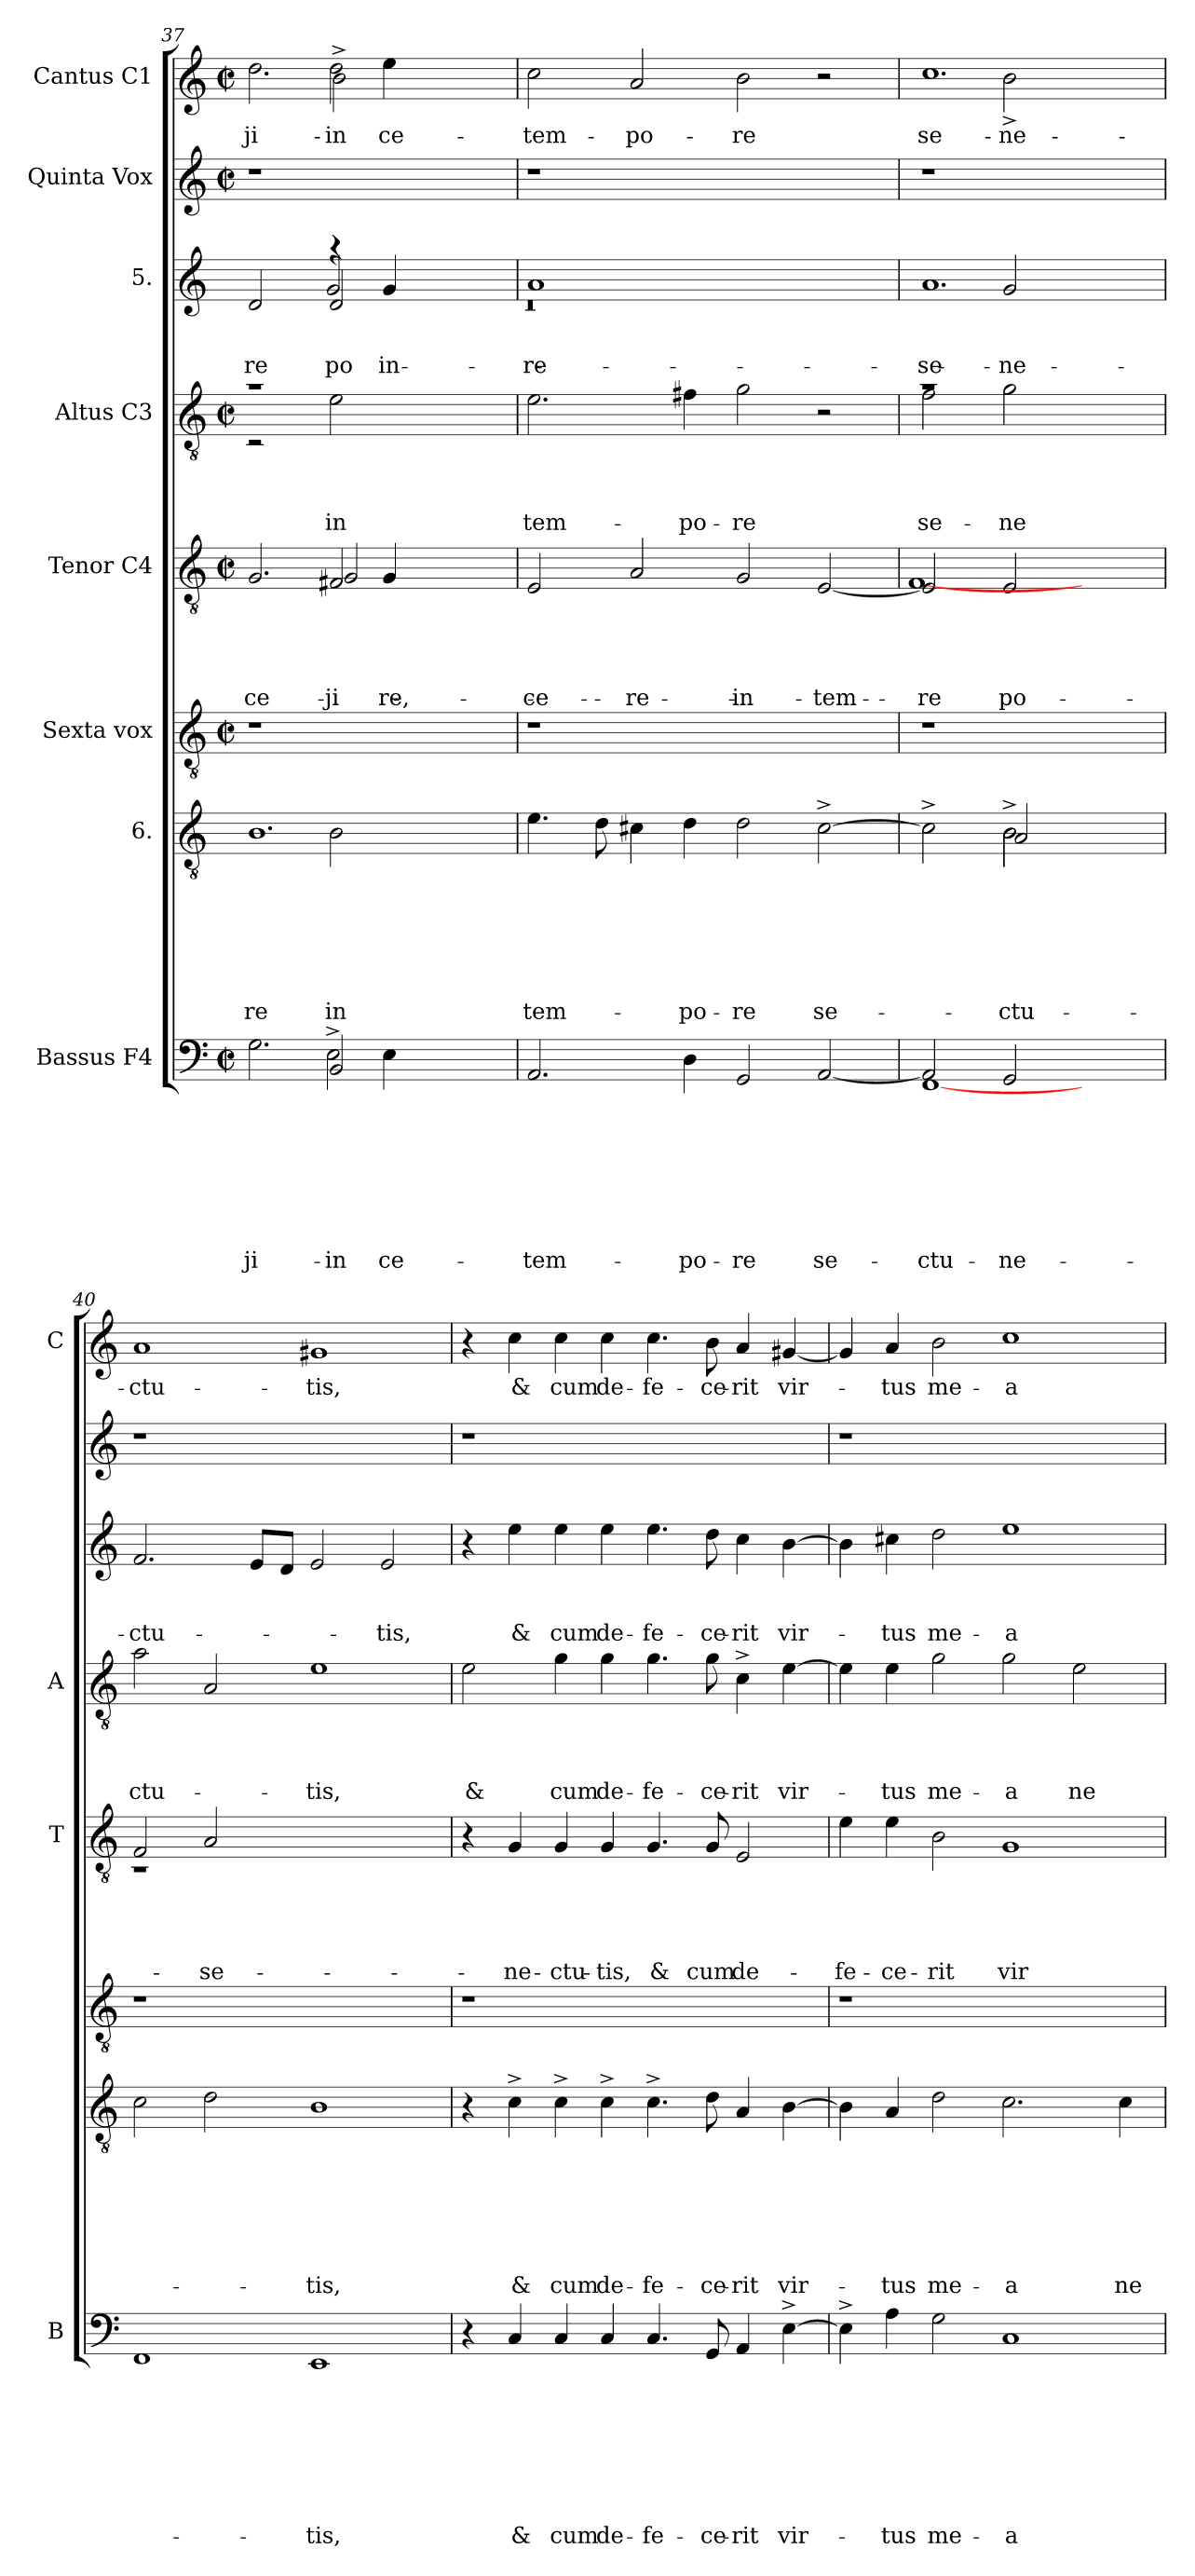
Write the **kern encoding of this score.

**kern	**text	**text	**text	**text	**text	**text	**text	**text	**kern	**text	**text	**text	**text	**text	**text	**text	**kern	**kern	**text	**text	**text	**text	**text	**kern	**text	**text	**text	**text	**kern	**text	**text	**text	**kern	**kern	**text
*part8	*part8	*part8	*part8	*part8	*part8	*part8	*part8	*part8	*part7	*part7	*part7	*part7	*part7	*part7	*part7	*part7	*part6	*part5	*part5	*part5	*part5	*part5	*part5	*part4	*part4	*part4	*part4	*part4	*part3	*part3	*part3	*part3	*part2	*part1	*part1
*staff8	*staff8	*staff8	*staff8	*staff8	*staff8	*staff8	*staff8	*staff8	*staff7	*staff7	*staff7	*staff7	*staff7	*staff7	*staff7	*staff7	*staff6	*staff5	*staff5	*staff5	*staff5	*staff5	*staff5	*staff4	*staff4	*staff4	*staff4	*staff4	*staff3	*staff3	*staff3	*staff3	*staff2	*staff1	*staff1
*I"Bassus F4	*	*	*	*	*	*	*	*	*I"6.	*	*	*	*	*	*	*	*I"Sexta vox	*I"Tenor C4	*	*	*	*	*	*I"Altus C3	*	*	*	*	*I"5.	*	*	*	*I"Quinta Vox	*I"Cantus C1	*
*I'B	*	*	*	*	*	*	*	*	*	*	*	*	*	*	*	*	*	*I'T	*	*	*	*	*	*I'A	*	*	*	*	*	*	*	*	*	*I'C	*
*clefF4	*	*	*	*	*	*	*	*	*clefGv2	*	*	*	*	*	*	*	*clefGv2	*clefGv2	*	*	*	*	*	*clefGv2	*	*	*	*	*clefG2	*	*	*	*clefG2	*clefG2	*
*k[]	*	*	*	*	*	*	*	*	*k[]	*	*	*	*	*	*	*	*k[]	*k[]	*	*	*	*	*	*k[]	*	*	*	*	*k[]	*	*	*	*k[]	*k[]	*
*C:	*	*	*	*	*	*	*	*	*C:	*	*	*	*	*	*	*	*C:	*C:	*	*	*	*	*	*C:	*	*	*	*	*C:	*	*	*	*C:	*C:	*
*M2/2	*	*	*	*	*	*	*	*	*	*	*	*	*	*	*	*	*M2/2	*M2/2	*	*	*	*	*	*M2/2	*	*	*	*	*	*	*	*	*M2/2	*M2/2	*
*met(c|)	*	*	*	*	*	*	*	*	*	*	*	*	*	*	*	*	*met(c|)	*met(c|)	*	*	*	*	*	*met(c|)	*	*	*	*	*	*	*	*	*met(c|)	*met(c|)	*
=37	=37	=37	=37	=37	=37	=37	=37	=37	=37	=37	=37	=37	=37	=37	=37	=37	=37	=37	=37	=37	=37	=37	=37	=37	=37	=37	=37	=37	=37	=37	=37	=37	=37	=37	=37
!	!	!	!	!	!	!	!	!LO:LY:b	!	!	!	!	!	!	!	!LO:LY:b	!	!	!	!	!	!	!LO:LY:b	!	!	!	!	!	!	!	!	!LO:LY:b	!	!	!LO:LY:b
*^	*	*	*	*	*	*	*	*	*^	*	*	*	*	*	*	*	*	*^	*	*	*	*	*	*^	*	*	*	*	*^	*	*	*	*	*^	*
*	*^	*	*	*	*	*	*	*	*	*	*	*	*	*	*	*	*	*	*	*	*^	*	*	*	*	*	*	*	*	*	*	*	*	*^	*	*	*	*	*	*^	*
2.G\	2ryy	2ryy	.	.	.	.	.	.	.	-ji-	1.B	2ryy	.	.	.	.	.	.	-re	1r	2.G/	2ryy	2ryy	.	.	.	.	-ce-	1ra	2rC	.	.	.	.	2d/	2ryy	2ryy	.	.	-re	1r	2.dd\	2ryy	2ryy	-ji-
!	!	!	!	!	!	!	!	!	!	!LO:LY:b	!	!	!	!	!	!	!	!	!	!	!	!	!	!	!	!	!	!	!	!	!	!	!	!	!	!	!	!	!	!	!	!	!	!	!
!	!	!	!	!	!	!	!	!	!	!LO:LY:b	!	!	!	!	!	!	!	!	!LO:LY:b	!	!	!	!	!	!	!	!	!LO:LY:b	!	!	!	!	!	!	!	!	!	!	!	!	!	!	!	!	!
!	!	!	!	!	!	!	!	!	!	!	!	!	!	!	!	!	!	!	!	!	!	!	!	!	!	!	!	!LO:LY:b	!	!	!	!	!	!LO:LY:b	!	!	!	!	!	!LO:LY:b	!	!	!	!	!
!	!	!	!	!	!	!	!	!	!	!	!	!	!	!	!	!	!	!	!	!	!	!	!	!	!	!	!	!	!	!	!	!	!	!	!	!	!	!	!	!LO:LY:b	!	!	!	!	!LO:LY:b
!	!	!	!	!	!	!	!	!	!	!	!	!	!	!	!	!	!	!	!	!	!	!	!	!	!	!	!	!	!	!	!	!	!	!	!	!	!	!	!	!	!	!	!	!	!LO:LY:b
.	2BB/	2E^>\	.	.	.	.	.	.	.	in	.	2B\	.	.	.	.	.	.	in	.	.	2F#X/	2G/	.	.	.	.	-ji-	.	2e\	.	.	.	in	4raa	2d/	2g/	.	.	-po-	.	.	2dd\	2b^>\	in
!	!	!	!	!	!	!	!	!	!	!LO:LY:b	!	!	!	!	!	!	!	!	!	!	!	!	!	!	!	!	!	!LO:LY:b	!	!	!	!	!	!	!	!	!	!	!	!LO:LY:b	!	!	!	!	!LO:LY:b
4E\	.	.	.	.	.	.	.	.	.	-ce-	.	.	.	.	.	.	.	.	.	.	4G/	.	.	.	.	.	.	-re,	.	.	.	.	.	.	4g/	.	.	.	.	in	.	4ee\	.	.	-ce-
2ryy	2ryy	2ryy	.	.	.	.	.	.	.	.	.	2ryy	.	.	.	.	.	.	.	2ryy	2ryy	2ryy	2ryy	.	.	.	.	.	2ryy	2ryy	.	.	.	.	2ryy	2ryy	2ryy	.	.	.	2ryy	2ryy	2ryy	2ryy	.
=38	=38	=38	=38	=38	=38	=38	=38	=38	=38	=38	=38	=38	=38	=38	=38	=38	=38	=38	=38	=38	=38	=38	=38	=38	=38	=38	=38	=38	=38	=38	=38	=38	=38	=38	=38	=38	=38	=38	=38	=38	=38	=38	=38	=38	=38
!	!	!	!	!	!	!	!	!	!	!LO:LY:b	!	!	!	!	!	!	!	!	!LO:LY:b	!	!	!	!	!	!	!	!	!LO:LY:b	!	!	!	!	!	!LO:LY:b	!	!LO:N:vis=1	!	!	!	!LO:LY:b	!	!	!	!	!LO:LY:b
*v	*v	*v	*	*	*	*	*	*	*	*	*	*	*	*	*	*	*	*	*	*	*v	*v	*v	*	*	*	*	*	*v	*v	*	*	*	*	*	*v	*v	*	*	*	*	*v	*v	*v	*
*	*	*	*	*	*	*	*	*	*v	*v	*	*	*	*	*	*	*	*	*	*	*	*	*	*	*	*	*	*	*	*	*	*	*	*	*	*	*
2.AA/	.	.	.	.	.	.	.	tem-	4.e\	.	.	.	.	.	.	tem-	1r	2E/	.	.	.	.	-ce-	2.e\	.	.	.	tem-	1a	0rc	.	.	-re	1r	2cc\	tem-
.	.	.	.	.	.	.	.	.	8d\	.	.	.	.	.	.	.	.	.	.	.	.	.	.	.	.	.	.	.	.	.	.	.	.	.	.	.
!	!	!	!	!	!	!	!	!	!	!	!	!	!	!	!	!	!	!	!	!	!	!	!LO:LY:b	!	!	!	!	!	!	!	!	!	!	!	!	!LO:LY:b
.	.	.	.	.	.	.	.	.	4c#X\	.	.	.	.	.	.	.	.	2A/	.	.	.	.	-re	.	.	.	.	.	.	.	.	.	.	.	2a/	-po-
!	!	!	!	!	!	!	!	!LO:LY:b	!	!	!	!	!	!	!	!LO:LY:b	!	!	!	!	!	!	!	!	!	!	!	!LO:LY:b	!	!	!	!	!	!	!	!
4D\	.	.	.	.	.	.	.	-po-	4d\	.	.	.	.	.	.	-po-	.	.	.	.	.	.	.	4f#X\	.	.	.	-po-	.	.	.	.	.	.	.	.
!	!	!	!	!	!	!	!	!LO:LY:b:rj	!	!	!	!	!	!	!	!LO:LY:b:rj	!	!	!	!	!	!	!LO:LY:b	!	!	!	!	!LO:LY:b:rj	!	!	!	!	!	!	!	!LO:LY:b
2GG/	.	.	.	.	.	.	.	-re	2d\	.	.	.	.	.	.	-re	1ryy	2G/	.	.	.	.	in	2g\	.	.	.	-re	1ryy	.	.	.	.	1ryy	2b\	-re
!	!	!	!	!	!	!	!	!LO:LY:b	!	!	!	!	!	!	!	!LO:LY:b	!	!	!	!	!	!	!LO:LY:b	!	!	!	!	!	!	!	!	!	!	!	!	!
[<2AA/	.	.	.	.	.	.	.	se-	[>2c#^>\	.	.	.	.	.	.	se-	.	[<2E/	.	.	.	.	tem-	2r	.	.	.	.	.	.	.	.	.	.	2r	.
=39	=39	=39	=39	=39	=39	=39	=39	=39	=39	=39	=39	=39	=39	=39	=39	=39	=39	=39	=39	=39	=39	=39	=39	=39	=39	=39	=39	=39	=39	=39	=39	=39	=39	=39	=39	=39
*^	*	*	*	*	*	*	*	*	*	*	*	*	*	*	*	*	*	*	*	*	*	*	*	*	*	*	*	*	*	*	*	*	*	*	*	*
!	!	!	!	!	!	!	!	!	!LO:LY:b	!	!	!	!	!	!	!	!	!	!	!	!	!	!	!LO:LY:b	!	!	!	!	!LO:LY:b	!	!	!	!	!LO:LY:b	!	!	!LO:LY:b
*	*	*	*	*	*	*	*	*	*	*^	*	*	*	*	*	*	*	*	*^	*	*	*	*	*	*^	*	*	*	*	*	*	*	*	*	*	*^	*
*	*	*	*	*	*	*	*	*	*	*	*^	*	*	*	*	*	*	*	*	*	*	*	*	*	*	*	*	*	*	*	*	*	*	*	*	*	*	*	*	*	*
2AA/]	[<1FF	.	.	.	.	.	.	.	-ctu-	2c#^<\]	2ryy	2ryy	.	.	.	.	.	.	.	1r	2E/]	[<1F	.	.	.	.	-re	1ra	2f\	.	.	.	se-	1.a	2ryy	.	.	se-	1r	1.cc	2ryy	se-
!	!	!	!	!	!	!	!	!	!LO:LY:b	!	!	!	!	!	!	!	!	!	!LO:LY:b	!	!	!	!	!	!	!	!	!	!	!	!	!	!	!	!	!	!	!	!	!	!	!
!	!	!	!	!	!	!	!	!	!	!	!	!	!	!	!	!	!	!	!LO:LY:b	!	!	!	!	!	!	!	!LO:LY:b	!	!	!	!	!	!LO:LY:b	!	!	!	!	!LO:LY:b	!	!	!	!LO:LY:b
2GG/	.	.	.	.	.	.	.	.	-ne-	2B^<\	2A/	2B\	.	.	.	.	.	.	-ctu-	.	2E/	.	.	.	.	.	-po-	.	2g\	.	.	.	-ne-	.	2g/	.	.	-ne-	.	.	2b^<\	-ne-
2ryy	2ryy	.	.	.	.	.	.	.	.	2ryy	2ryy	2ryy	.	.	.	.	.	.	.	2ryy	2ryy	2ryy	.	.	.	.	.	2ryy	2ryy	.	.	.	.	.	2ryy	.	.	.	2ryy	.	2ryy	.
!!LO:LB:g=z
=40	=40	=40	=40	=40	=40	=40	=40	=40	=40	=40	=40	=40	=40	=40	=40	=40	=40	=40	=40	=40	=40	=40	=40	=40	=40	=40	=40	=40	=40	=40	=40	=40	=40	=40	=40	=40	=40	=40	=40	=40	=40	=40
!	!	!	!	!	!	!	!	!	!	!	!	!	!	!	!	!	!	!	!	!	!	!LO:N:vis=1	!	!	!	!	!	!	!	!	!	!	!LO:LY:b	!	!	!	!	!LO:LY:b	!	!	!	!LO:LY:b
*v	*v	*	*	*	*	*	*	*	*	*	*	*	*	*	*	*	*	*	*	*	*	*	*	*	*	*	*	*v	*v	*	*	*	*	*v	*v	*	*	*	*	*v	*v	*
*	*	*	*	*	*	*	*	*	*v	*v	*v	*	*	*	*	*	*	*	*	*	*	*	*	*	*	*	*	*	*	*	*	*	*	*	*	*	*	*
1FF	.	.	.	.	.	.	.	.	2c\	.	.	.	.	.	.	.	1r	2F/	0rC	.	.	.	.	.	2a\	.	.	.	-ctu-	2.f/	.	.	-ctu-	1r	1a	-ctu-
!	!	!	!	!	!	!	!	!	!	!	!	!	!	!	!	!	!	!	!	!	!	!	!	!LO:LY:b	!	!	!	!	!	!	!	!	!	!	!	!
.	.	.	.	.	.	.	.	.	2d\	.	.	.	.	.	.	.	.	2A/	.	.	.	.	.	se-	2A/	.	.	.	.	.	.	.	.	.	.	.
.	.	.	.	.	.	.	.	.	.	.	.	.	.	.	.	.	.	.	.	.	.	.	.	.	.	.	.	.	.	8e/L	.	.	.	.	.	.
.	.	.	.	.	.	.	.	.	.	.	.	.	.	.	.	.	.	.	.	.	.	.	.	.	.	.	.	.	.	8d/J	.	.	.	.	.	.
!	!	!	!	!	!	!	!	!LO:LY:b	!	!	!	!	!	!	!	!LO:LY:b	!	!	!	!	!	!	!	!	!	!	!	!	!LO:LY:b	!	!	!	!	!	!	!LO:LY:b
1EE	.	.	.	.	.	.	.	-tis,	1B	.	.	.	.	.	.	-tis,	1ryy	1ryy	.	.	.	.	.	.	1e	.	.	.	-tis,	2e/	.	.	.	1ryy	1g#X	-tis,
!	!	!	!	!	!	!	!	!	!	!	!	!	!	!	!	!	!	!	!	!	!	!	!	!	!	!	!	!	!	!	!	!	!LO:LY:b	!	!	!
.	.	.	.	.	.	.	.	.	.	.	.	.	.	.	.	.	.	.	.	.	.	.	.	.	.	.	.	.	.	2e/	.	.	-tis,	.	.	.
*	*	*	*	*	*	*	*	*	*	*	*	*	*	*	*	*	*	*v	*v	*	*	*	*	*	*	*	*	*	*	*	*	*	*	*	*	*
=41	=41	=41	=41	=41	=41	=41	=41	=41	=41	=41	=41	=41	=41	=41	=41	=41	=41	=41	=41	=41	=41	=41	=41	=41	=41	=41	=41	=41	=41	=41	=41	=41	=41	=41	=41
!	!	!	!	!	!	!	!	!	!	!	!	!	!	!	!	!	!	!	!	!	!	!	!	!	!	!	!	!LO:LY:b	!	!	!	!	!	!	!
4r	.	.	.	.	.	.	.	.	4r	.	.	.	.	.	.	.	1r	4r	.	.	.	.	.	2e\	.	.	.	&	4r	.	.	.	1r	4r	.
!	!	!	!	!	!	!	!	!LO:LY:b	!	!	!	!	!	!	!	!LO:LY:b	!	!	!	!	!	!	!LO:LY:b	!	!	!	!	!	!	!	!	!LO:LY:b	!	!	!LO:LY:b
4C/	.	.	.	.	.	.	.	&	4c^>\	.	.	.	.	.	.	&	.	4G/	.	.	.	.	-ne-	.	.	.	.	.	4ee\	.	.	&	.	4cc\	&
!	!	!	!	!	!	!	!	!LO:LY:b	!	!	!	!	!	!	!	!LO:LY:b	!	!	!	!	!	!	!LO:LY:b	!	!	!	!	!LO:LY:b	!	!	!	!LO:LY:b	!	!	!LO:LY:b
4C/	.	.	.	.	.	.	.	cum	4c^>\	.	.	.	.	.	.	cum	.	4G/	.	.	.	.	-ctu-	4g\	.	.	.	cum	4ee\	.	.	cum	.	4cc\	cum
!	!	!	!	!	!	!	!	!LO:LY:b	!	!	!	!	!	!	!	!LO:LY:b	!	!	!	!	!	!	!LO:LY:b	!	!	!	!	!LO:LY:b	!	!	!	!LO:LY:b	!	!	!LO:LY:b
4C/	.	.	.	.	.	.	.	de-	4c^>\	.	.	.	.	.	.	de-	.	4G/	.	.	.	.	-tis,	4g\	.	.	.	de-	4ee\	.	.	de-	.	4cc\	de-
!	!	!	!	!	!	!	!	!LO:LY:b:rj	!	!	!	!	!	!	!	!LO:LY:b:rj	!	!	!	!	!	!	!LO:LY:b:rj	!	!	!	!	!LO:LY:b:rj	!	!	!	!LO:LY:b:rj	!	!	!LO:LY:b:rj
4.C/	.	.	.	.	.	.	.	-fe-	4.c^>\	.	.	.	.	.	.	-fe-	1ryy	4.G/	.	.	.	.	&	4.g\	.	.	.	-fe-	4.ee\	.	.	-fe-	1ryy	4.cc\	-fe-
!	!	!	!	!	!	!	!	!LO:LY:b	!	!	!	!	!	!	!	!LO:LY:b	!	!	!	!	!	!	!LO:LY:b	!	!	!	!	!LO:LY:b	!	!	!	!LO:LY:b	!	!	!LO:LY:b
8GG/	.	.	.	.	.	.	.	-ce-	8d\	.	.	.	.	.	.	-ce-	.	8G/	.	.	.	.	cum	8g\	.	.	.	-ce-	8dd\	.	.	-ce-	.	8b\	-ce-
!	!	!	!	!	!	!	!	!LO:LY:b	!	!	!	!	!	!	!	!LO:LY:b	!	!	!	!	!	!	!LO:LY:b	!	!	!	!	!LO:LY:b	!	!	!	!LO:LY:b	!	!	!LO:LY:b
4AA/	.	.	.	.	.	.	.	-rit	4A/	.	.	.	.	.	.	-rit	.	2E/	.	.	.	.	de-	4c^>\	.	.	.	-rit	4cc\	.	.	-rit	.	4a/	-rit
!	!	!	!	!	!	!	!	!LO:LY:b	!	!	!	!	!	!	!	!LO:LY:b	!	!	!	!	!	!	!	!	!	!	!	!LO:LY:b	!	!	!	!LO:LY:b	!	!	!LO:LY:b
[>4E^>\	.	.	.	.	.	.	.	vir-	[>4B\	.	.	.	.	.	.	vir-	.	.	.	.	.	.	.	[>4e\	.	.	.	vir-	[>4b\	.	.	vir-	.	[<4g#X/	vir-
=42	=42	=42	=42	=42	=42	=42	=42	=42	=42	=42	=42	=42	=42	=42	=42	=42	=42	=42	=42	=42	=42	=42	=42	=42	=42	=42	=42	=42	=42	=42	=42	=42	=42	=42	=42
!	!	!	!	!	!	!	!	!	!	!	!	!	!	!	!	!	!	!	!	!	!	!	!LO:LY:b	!	!	!	!	!	!	!	!	!	!	!	!
4E^>\]	.	.	.	.	.	.	.	.	4B\]	.	.	.	.	.	.	.	1r	4e\	.	.	.	.	-fe-	4e\]	.	.	.	.	4b\]	.	.	.	1r	4g#/]	.
!	!	!	!	!	!	!	!	!LO:LY:b	!	!	!	!	!	!	!	!LO:LY:b	!	!	!	!	!	!	!LO:LY:b:rj	!	!	!	!	!LO:LY:b	!	!	!	!LO:LY:b	!	!	!LO:LY:b
4A\	.	.	.	.	.	.	.	-tus	4A/	.	.	.	.	.	.	-tus	.	4e\	.	.	.	.	-ce-	4e\	.	.	.	-tus	4cc#X\	.	.	-tus	.	4a/	-tus
!	!	!	!	!	!	!	!	!LO:LY:b	!	!	!	!	!	!	!	!LO:LY:b	!	!	!	!	!	!	!LO:LY:b	!	!	!	!	!LO:LY:b	!	!	!	!LO:LY:b	!	!	!LO:LY:b
2G\	.	.	.	.	.	.	.	me-	2d\	.	.	.	.	.	.	me-	.	2B\	.	.	.	.	-rit	2g\	.	.	.	me-	2dd\	.	.	me-	.	2b\	me-
!	!	!	!	!	!	!	!	!LO:LY:b:rj	!	!	!	!	!	!	!	!LO:LY:b	!	!	!	!	!	!	!LO:LY:b:rj	!	!	!	!	!LO:LY:b	!	!	!	!LO:LY:b:rj	!	!	!LO:LY:b:rj
1C	.	.	.	.	.	.	.	-a	2.c\	.	.	.	.	.	.	-a	1ryy	1G	.	.	.	.	vir-	2g\	.	.	.	-a	1ee	.	.	-a	1ryy	1cc	-a
!	!	!	!	!	!	!	!	!	!	!	!	!	!	!	!	!	!	!	!	!	!	!	!	!	!	!	!	!LO:LY:b	!	!	!	!	!	!	!
.	.	.	.	.	.	.	.	.	.	.	.	.	.	.	.	.	.	.	.	.	.	.	.	2e\	.	.	.	ne	.	.	.	.	.	.	.
!	!	!	!	!	!	!	!	!	!	!	!	!	!	!	!	!LO:LY:b	!	!	!	!	!	!	!	!	!	!	!	!	!	!	!	!	!	!	!
.	.	.	.	.	.	.	.	.	4c\	.	.	.	.	.	.	ne	.	.	.	.	.	.	.	.	.	.	.	.	.	.	.	.	.	.	.
=	=	=	=	=	=	=	=	=	=	=	=	=	=	=	=	=	=	=	=	=	=	=	=	=	=	=	=	=	=	=	=	=	=	=	=
*-	*-	*-	*-	*-	*-	*-	*-	*-	*-	*-	*-	*-	*-	*-	*-	*-	*-	*-	*-	*-	*-	*-	*-	*-	*-	*-	*-	*-	*-	*-	*-	*-	*-	*-	*-
